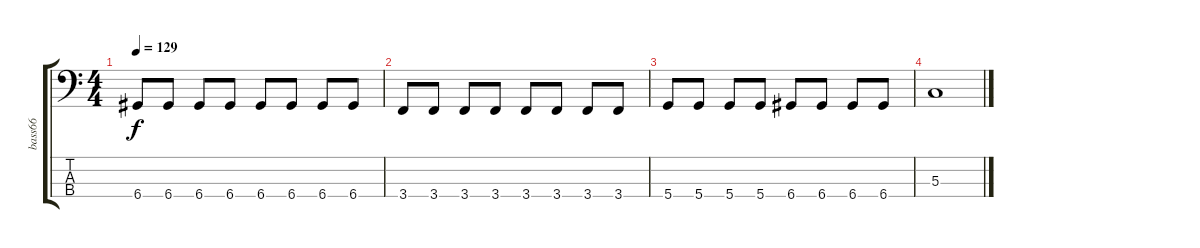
\track ("bass66" "bass66") {instrument slapbass1}
\staff {score tabs}
\tuning (F2 C2 G1 D1) {hide}
\ts (4 4)
\tempo 129
\clef f4
\ks c
6.4.8{dy f} 6.4.8 6.4.8 6.4.8 6.4.8 6.4.8 6.4.8 6.4.8 |
3.4.8 3.4.8 3.4.8 3.4.8 3.4.8 3.4.8 3.4.8 3.4.8 |
5.4.8 5.4.8 5.4.8 5.4.8 6.4.8 6.4.8 6.4.8 6.4.8 |
5.3.1
